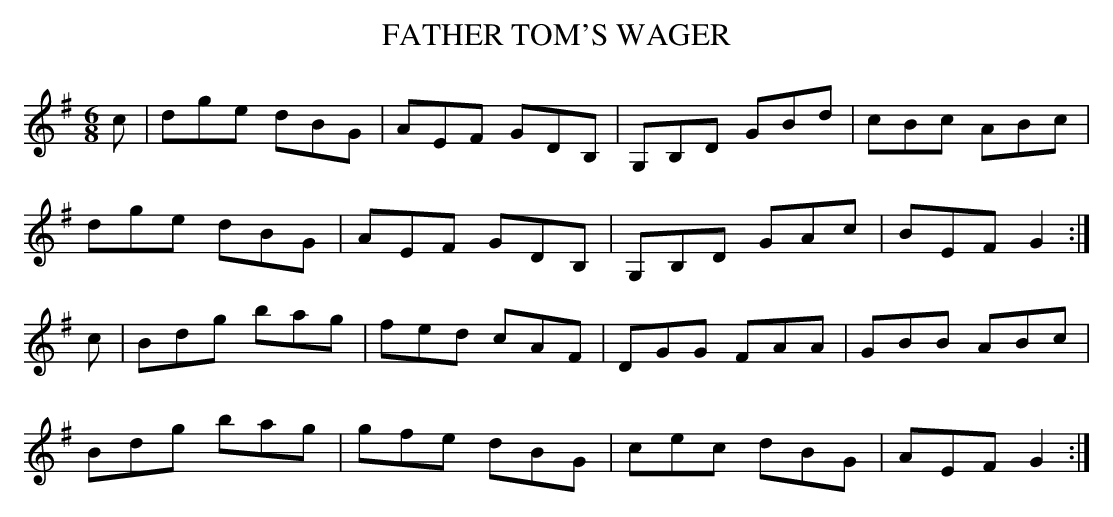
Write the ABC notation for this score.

X:1
T:FATHER TOM'S WAGER
(You can play them up an octave but it doesn't sound
quite the same.)
M:6/8
L:1/8
K:G
c|dge dBG|AEF GDB,|G,B,D GBd|cBc ABc|
dge dBG|AEF GDB,|G,B,D GAc|BEF G2 :|
c|Bdg bag|fed cAF|DGG FAA|GBB ABc|
Bdg bag|gfe dBG|cec dBG|AEF G2 :|
